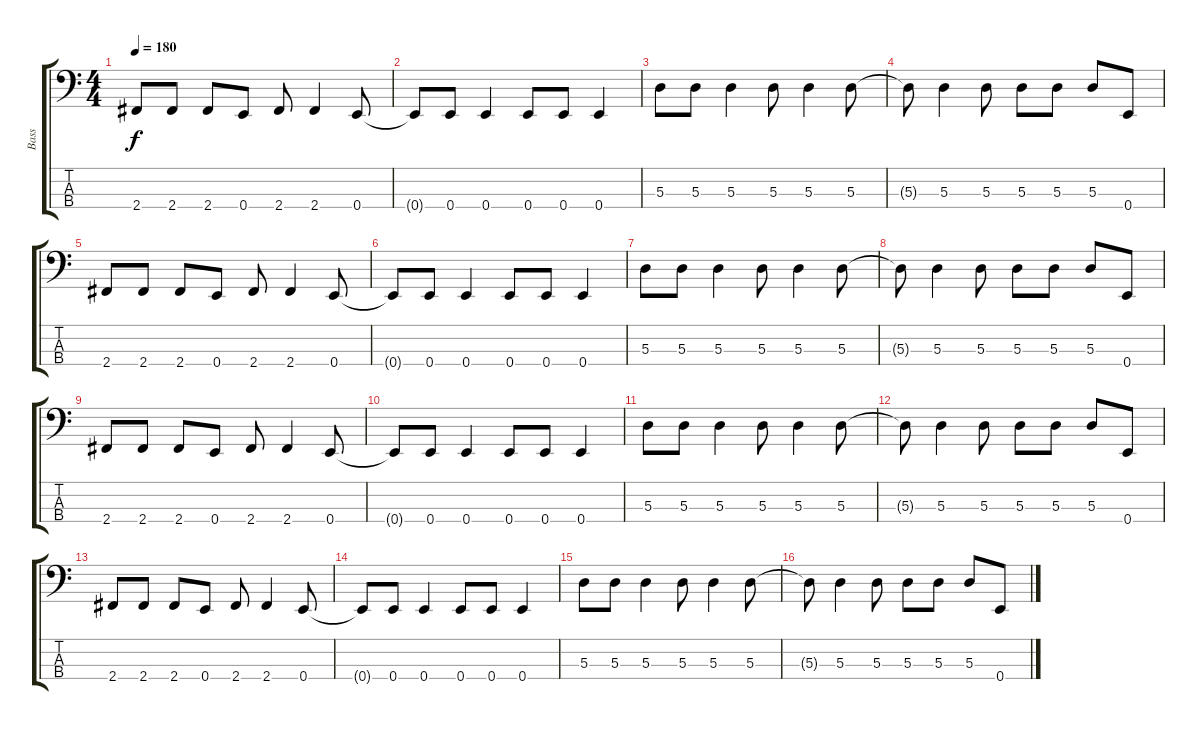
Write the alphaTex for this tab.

\track ("Bass" "Bass") {instrument electricbassfinger}
\staff {score tabs}
\tuning (G2 D2 A1 E1) {hide}
\ts (4 4)
\tempo 180
\clef f4
\ks c
2.4.8{dy f} 2.4.8 2.4.8 0.4.8 2.4.8 2.4.4 0.4.8 |
0.4{t}.8 0.4.8 0.4.4 0.4.8 0.4.8 0.4.4 |
5.3.8 5.3.8 5.3.4 5.3.8 5.3.4 5.3.8 |
5.3{t}.8 5.3.4 5.3.8 5.3.8 5.3.8 5.3.8 0.4.8 |
2.4.8 2.4.8 2.4.8 0.4.8 2.4.8 2.4.4 0.4.8 |
0.4{t}.8 0.4.8 0.4.4 0.4.8 0.4.8 0.4.4 |
5.3.8 5.3.8 5.3.4 5.3.8 5.3.4 5.3.8 |
5.3{t}.8 5.3.4 5.3.8 5.3.8 5.3.8 5.3.8 0.4.8 |
2.4.8 2.4.8 2.4.8 0.4.8 2.4.8 2.4.4 0.4.8 |
0.4{t}.8 0.4.8 0.4.4 0.4.8 0.4.8 0.4.4 |
5.3.8 5.3.8 5.3.4 5.3.8 5.3.4 5.3.8 |
5.3{t}.8 5.3.4 5.3.8 5.3.8 5.3.8 5.3.8 0.4.8 |
2.4.8 2.4.8 2.4.8 0.4.8 2.4.8 2.4.4 0.4.8 |
0.4{t}.8 0.4.8 0.4.4 0.4.8 0.4.8 0.4.4 |
5.3.8 5.3.8 5.3.4 5.3.8 5.3.4 5.3.8 |
5.3{t}.8 5.3.4 5.3.8 5.3.8 5.3.8 5.3.8 0.4.8
